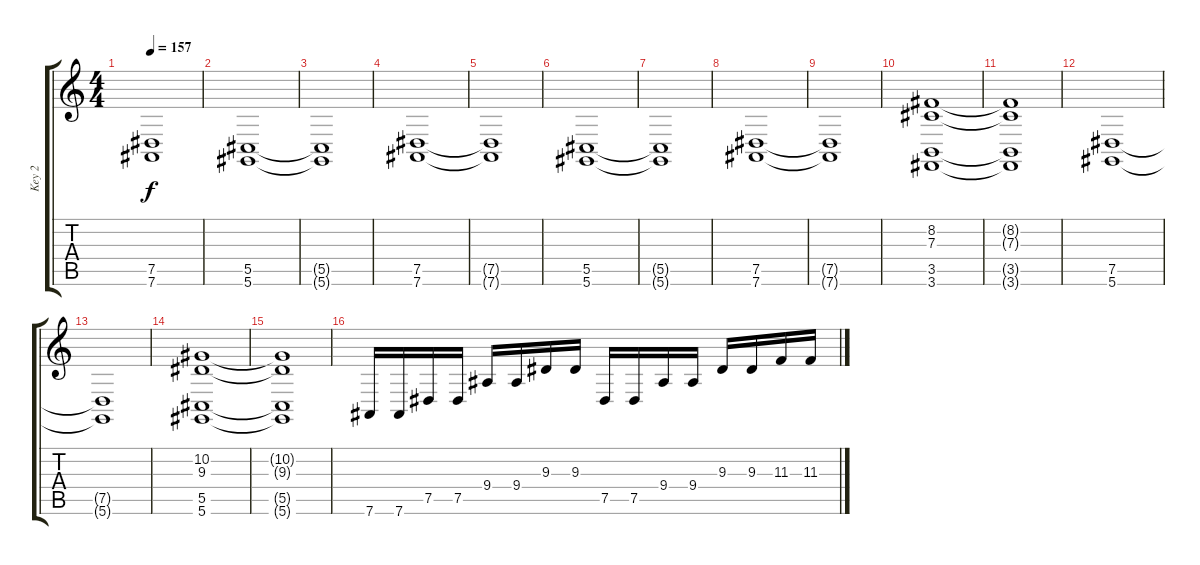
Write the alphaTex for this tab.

\track ("Key 2" "Key 2") {instrument pad3polysynth}
\staff {score tabs}
\tuning (Eb4 Bb3 Gb3 Db3 Ab2 Eb2) {hide}
\ts (4 4)
\tempo 157
\clef g2
\ks c
(7.5{t} 7.6{t}).1{dy f} |
(5.5 5.6).1 |
(5.5{t} 5.6{t}).1 |
(7.5 7.6).1 |
(7.5{t} 7.6{t}).1 |
(5.5 5.6).1 |
(5.5{t} 5.6{t}).1 |
(7.5 7.6).1 |
(7.5{t} 7.6{t}).1 |
(8.2 7.3 3.5 3.6).1 |
(8.2{t} 7.3{t} 3.5{t} 3.6{t}).1 |
(7.5 5.6).1 |
(7.5{t} 5.6{t}).1 |
(10.2 9.3 5.5 5.6).1 |
(10.2{t} 9.3{t} 5.5{t} 5.6{t}).1 |
7.6.16{instrument slapbass1} 7.6.16 7.5.16 7.5.16 9.4.16 9.4.16 9.3.16 9.3.16 7.5.16 7.5.16 9.4.16 9.4.16 9.3.16 9.3.16 11.3.16 11.3.16
